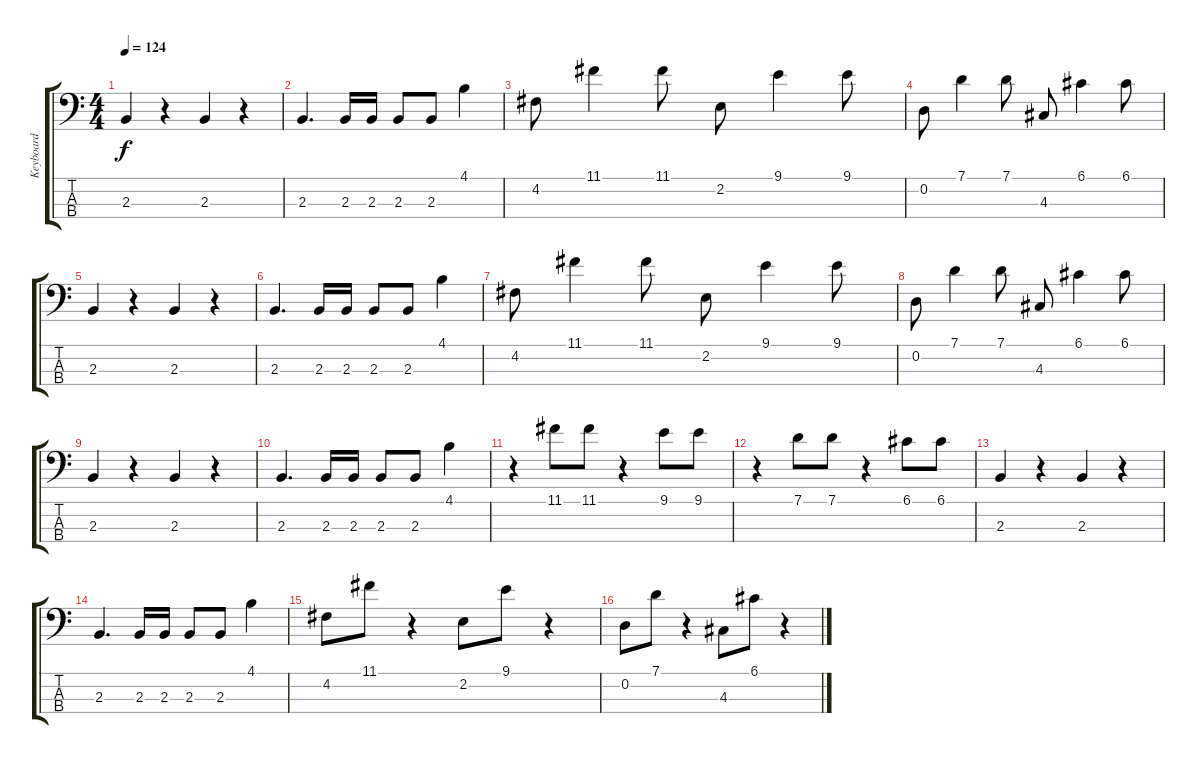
\track ("Keyboard" "Keyboard") {instrument synthbass1}
\staff {score tabs}
\tuning (G2 D2 A1 E1) {hide}
\ts (4 4)
\tempo 124
\clef f4
\ks c
2.3.4{dy f} r.4 2.3.4 r.4 |
2.3.4{d} 2.3.16 2.3.16 2.3.8 2.3.8 4.1.4 |
4.2.8 11.1.4 11.1.8 2.2.8 9.1.4 9.1.8 |
0.2.8 7.1.4 7.1.8 4.3.8 6.1.4 6.1.8 |
2.3.4 r.4 2.3.4 r.4 |
2.3.4{d} 2.3.16 2.3.16 2.3.8 2.3.8 4.1.4 |
4.2.8 11.1.4 11.1.8 2.2.8 9.1.4 9.1.8 |
0.2.8 7.1.4 7.1.8 4.3.8 6.1.4 6.1.8 |
2.3.4 r.4 2.3.4 r.4 |
2.3.4{d} 2.3.16 2.3.16 2.3.8 2.3.8 4.1.4 |
r.4 11.1.8 11.1.8 r.4 9.1.8 9.1.8 |
r.4 7.1.8 7.1.8 r.4 6.1.8 6.1.8 |
2.3.4 r.4 2.3.4 r.4 |
2.3.4{d} 2.3.16 2.3.16 2.3.8 2.3.8 4.1.4 |
4.2.8 11.1.8 r.4 2.2.8 9.1.8 r.4 |
0.2.8 7.1.8 r.4 4.3.8 6.1.8 r.4
